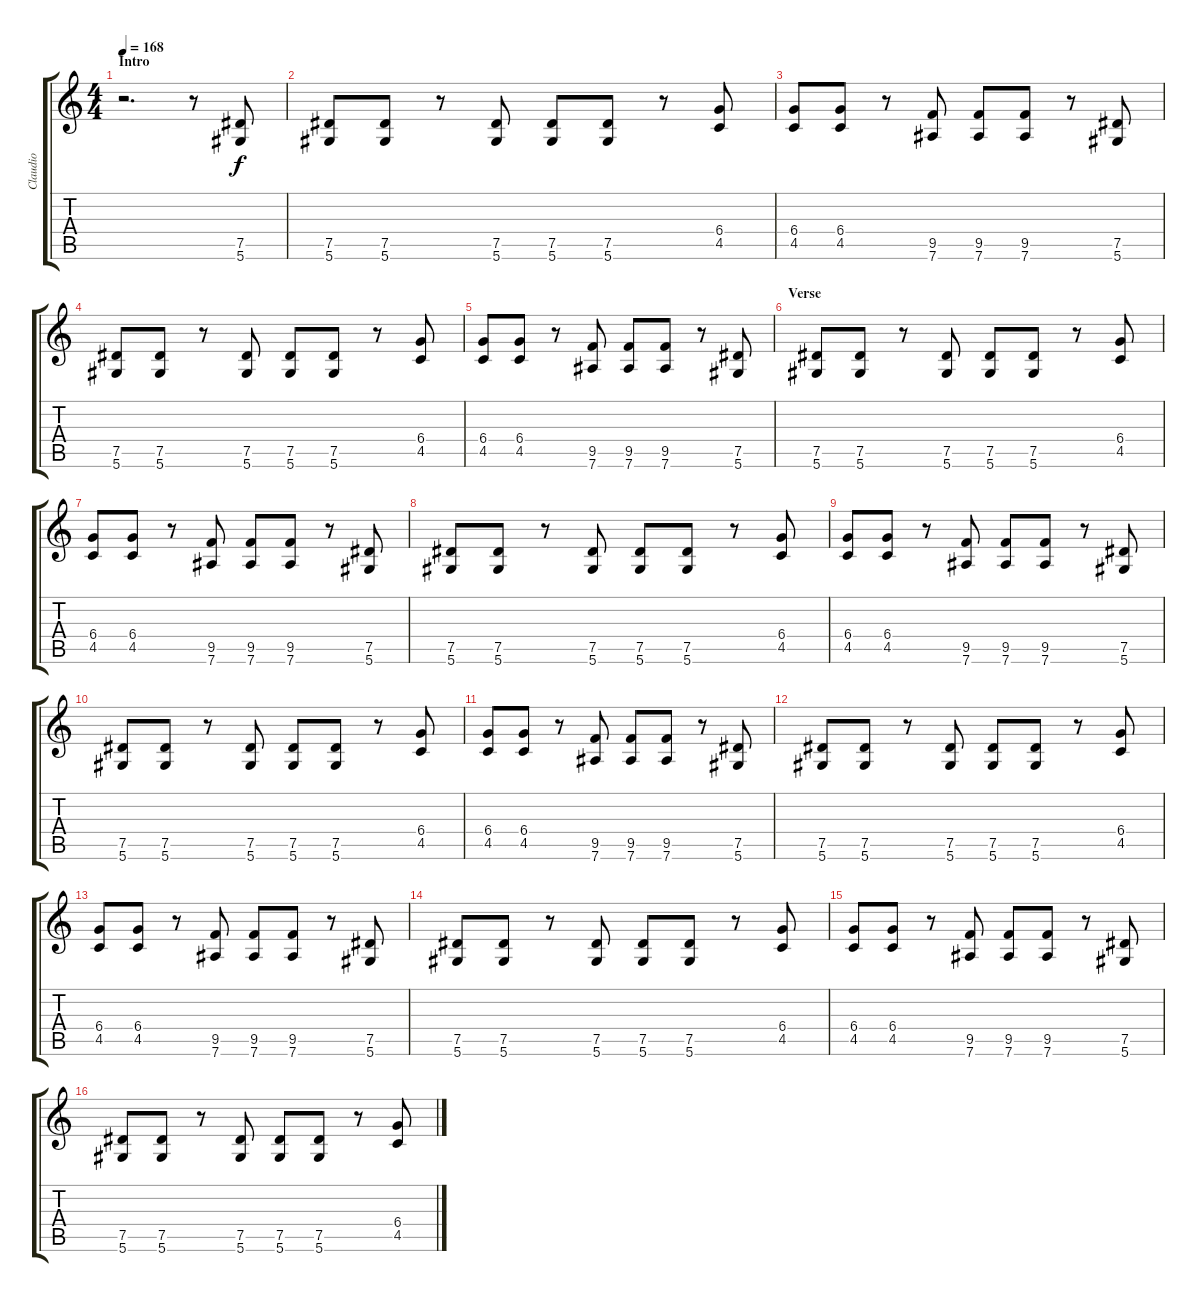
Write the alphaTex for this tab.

\track ("Claudio" "Claudio") {instrument distortionguitar}
\staff {score tabs}
\tuning (Eb4 Bb3 Gb3 Db3 Ab2 Eb2) {hide}
\ts (4 4)
\section ("" "Intro")
\tempo 168
\clef g2
\ks c
r.2{d dy f instrument distortionguitar} r.8 (7.5 5.6).8 |
(7.5 5.6).8 (7.5 5.6).8 r.8 (7.5 5.6).8 (7.5 5.6).8 (7.5 5.6).8 r.8 (6.4 4.5).8 |
(6.4 4.5).8 (6.4 4.5).8 r.8 (9.5 7.6).8 (9.5 7.6).8 (9.5 7.6).8 r.8 (7.5 5.6).8 |
(7.5 5.6).8 (7.5 5.6).8 r.8 (7.5 5.6).8 (7.5 5.6).8 (7.5 5.6).8 r.8 (6.4 4.5).8 |
(6.4 4.5).8 (6.4 4.5).8 r.8 (9.5 7.6).8 (9.5 7.6).8 (9.5 7.6).8 r.8 (7.5 5.6).8 |
\section ("" "Verse")
(7.5 5.6).8 (7.5 5.6).8 r.8 (7.5 5.6).8 (7.5 5.6).8 (7.5 5.6).8 r.8 (6.4 4.5).8 |
(6.4 4.5).8 (6.4 4.5).8 r.8 (9.5 7.6).8 (9.5 7.6).8 (9.5 7.6).8 r.8 (7.5 5.6).8 |
(7.5 5.6).8 (7.5 5.6).8 r.8 (7.5 5.6).8 (7.5 5.6).8 (7.5 5.6).8 r.8 (6.4 4.5).8 |
(6.4 4.5).8 (6.4 4.5).8 r.8 (9.5 7.6).8 (9.5 7.6).8 (9.5 7.6).8 r.8 (7.5 5.6).8 |
(7.5 5.6).8 (7.5 5.6).8 r.8 (7.5 5.6).8 (7.5 5.6).8 (7.5 5.6).8 r.8 (6.4 4.5).8 |
(6.4 4.5).8 (6.4 4.5).8 r.8 (9.5 7.6).8 (9.5 7.6).8 (9.5 7.6).8 r.8 (7.5 5.6).8 |
(7.5 5.6).8 (7.5 5.6).8 r.8 (7.5 5.6).8 (7.5 5.6).8 (7.5 5.6).8 r.8 (6.4 4.5).8 |
(6.4 4.5).8 (6.4 4.5).8 r.8 (9.5 7.6).8 (9.5 7.6).8 (9.5 7.6).8 r.8 (7.5 5.6).8 |
(7.5 5.6).8 (7.5 5.6).8 r.8 (7.5 5.6).8 (7.5 5.6).8 (7.5 5.6).8 r.8 (6.4 4.5).8 |
(6.4 4.5).8 (6.4 4.5).8 r.8 (9.5 7.6).8 (9.5 7.6).8 (9.5 7.6).8 r.8 (7.5 5.6).8 |
(7.5 5.6).8 (7.5 5.6).8 r.8 (7.5 5.6).8 (7.5 5.6).8 (7.5 5.6).8 r.8 (6.4 4.5).8
